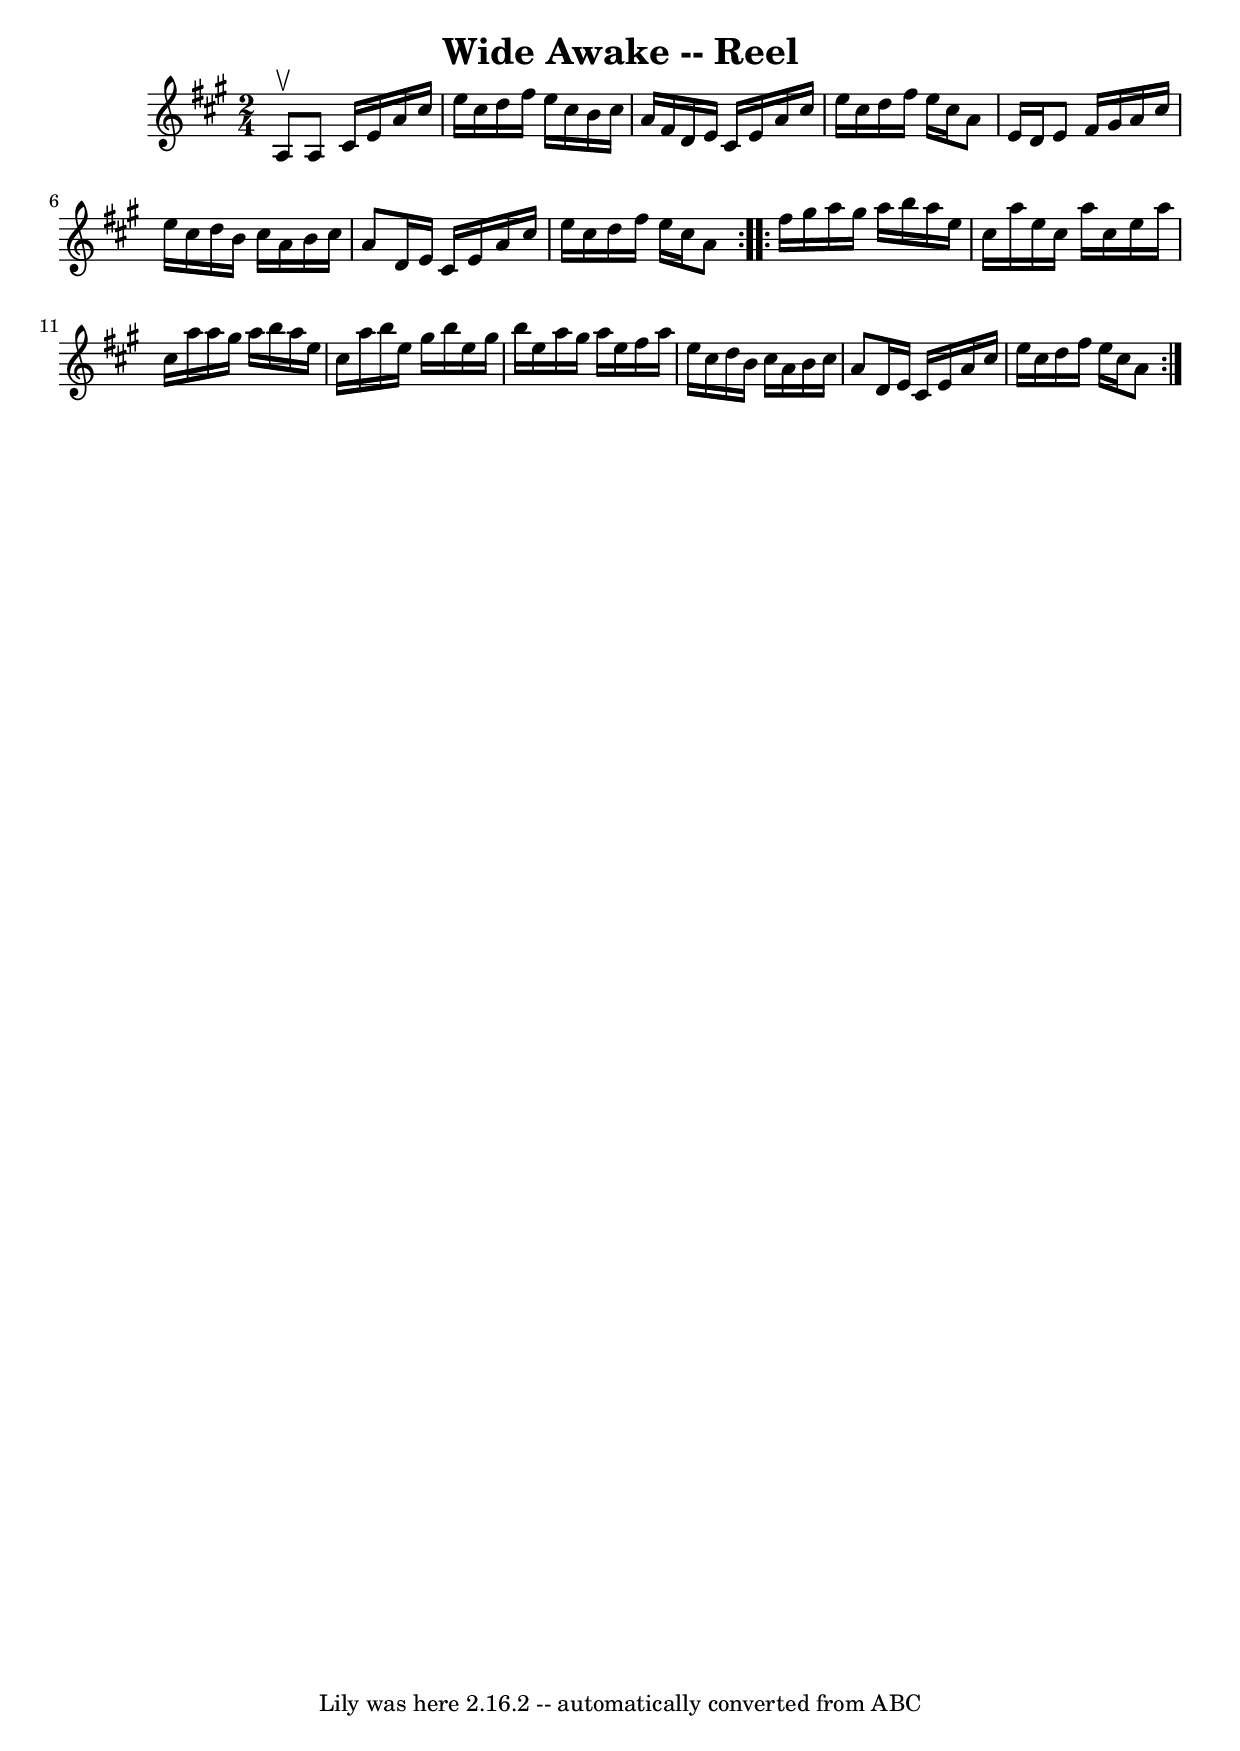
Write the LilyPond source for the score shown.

\version "2.16.2"
\include "Mammoth.ily"
\header {
  %% book = "Ryan's Mammoth Collection"
  crossRefNumber = "1"
  footnotes = ""
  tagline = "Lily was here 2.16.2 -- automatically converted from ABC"
  title = "Wide Awake -- Reel"

}
voicedefault =  {



  \repeat volta 2 {

    \time 2/4 
    \key a \major
    a8^\upbow |
    a8 cis'16 e'16 a'16    
    cis''16 e''16 cis''16  |
    d''16 fis''16 e''16 cis''16    
    b'16 cis''16 a'16 fis'16  |
    d'16 e'16 cis'16 e'16    
    a'16 cis''16 e''16 cis''16  |
    d''16 fis''16 e''16    
    cis''16 a'8 e'16 d'16  |
    e'8 fis'16 gis'16 a'16    
    cis''16 e''16 cis''16  |
    d''16 b'16 cis''16 a'16    
    b'16 cis''16 a'8  |
    d'16 e'16 cis'16 e'16 a'16    
    cis''16 e''16 cis''16  |
    d''16 fis''16 e''16 cis''16    
    a'8  
  } 
  \repeat volta 2 {
    fis''16 gis''16  |
    a''16 gis''16    
    a''16 b''16 a''16 e''16 cis''16 a''16  |
    e''16    
    cis''16 a''16 cis''16 e''16 a''16 cis''16 a''16  |
    
    a''16 gis''16 a''16 b''16 a''16 e''16 cis''16 a''16  
    |
    b''16 e''16 gis''16 b''16 e''16 gis''16 b''16    
    e''16  |
    a''16 gis''16 a''16 e''16 fis''16 a''16    
    e''16 cis''16  |
    d''16 b'16 cis''16 a'16 b'16    
    cis''16 a'8  |
    d'16 e'16 cis'16 e'16 a'16 cis''16    
    e''16 cis''16  |
    d''16 fis''16 e''16 cis''16 a'8  
  }   

}

\score{
  <<

    \context Staff="default"
    {
      \voicedefault 
      
    }

  >>
  \layout {
    
  }
  \midi {
  }

}
